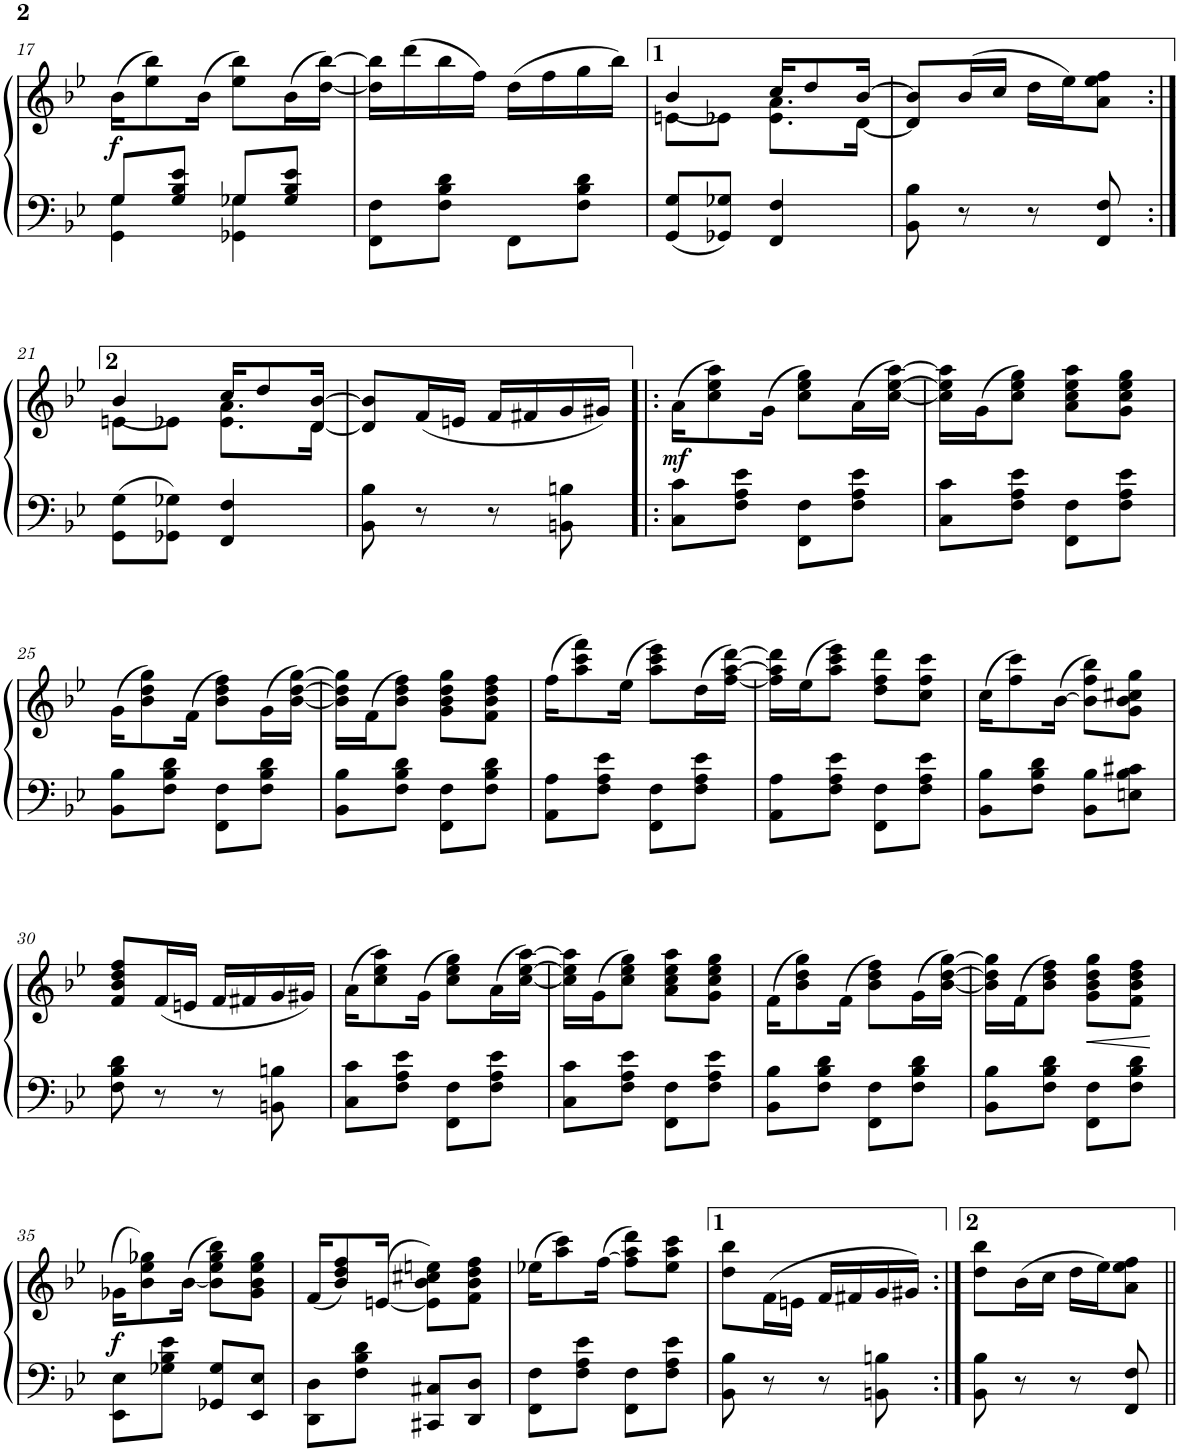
**kern	**kern	**dynam
*part1	*part1	*part1
*staff2	*staff1	*staff1/2
*I"Piano	*	*
*I'Pno	*	*
!!LO:PB:g=z
*clefF4	*clefG2	*
*k[b-e-]	*k[b-e-]	*
*M2/4	*M2/4	*
=17	=17	=17
*^	*	*
!	!	!	!LO:DY:b
8G/L	4GG\ 4G\	(16b-\KL	f
.	.	8ee-\ 8bb-\)	.
8G/ 8B-/ 8e-/J	.	.	.
.	.	(16b-\Jk	.
8G-X/L	4GG-X\ 4G-\	8ee-\ 8bb-\L)	.
8G-/ 8B-/ 8e-/J	.	(16b-\L	.
.	.	[16dd\ [16bb-\JJ)	.
*v	*v	*	*
=18	=18	=18
8FF\ 8F\L	16dd\] 16bb-\]LL	.
.	(16ddd\	.
8F\ 8B-\ 8d\J	16bb-\	.
.	16ff\JJ)	.
8FF\L	(16dd\LL	.
.	16ff\	.
8F\ 8B-\ 8d\J	16gg\	.
.	16bb-\JJ)	.
=19	=19	=19
*	*^	*
8GG/ 8G/L	4b-/	(8en\L	.
8GG-X/ 8G-X/J	.	8e-X\J)	.
4FF/ 4F/	16cc/KL	8.e-\ 8.a\L	.
.	8dd/	.	.
.	[16b-/Jk	[16d\Jk	.
=20	=20	=20	=20
8BB-\ 8B-\	8b-/L]	8d/]	.
8r	(16b-/L	4.ryy	.
.	16cc/JJ	.	.
8r	16dd\LL	.	.
.	16ee-\J)	.	.
8FF/ 8F/	8a\ 8ee-\ 8ff\J	.	.
!!LO:LB:g=z	!!
=21:|!	=21:|!	=21:|!	=21:|!
8GG\ 8G\L	4b-/	(8en\L	.
8GG-X\ 8G-X\J	.	8e-X\J)	.
4FF/ 4F/	16cc/KL	8.e-\ 8.a\L	.
.	8dd/	.	.
.	[<16d/ [16b-/Jk	16d\Jk	.
*	*v	*v	*
=22	=22	=22
8BB-\ 8B-\	8d/] 8b-/]L	.
8r	(16f/L	.
.	16en/JJ	.
8r	16f/LL	.
.	16f#X/	.
8BBn\ 8Bn\	16g/	.
.	16g#X/JJ)	.
=23!|:	=23!|:	=23!|:
!	!	!LO:DY:b
8C\ 8c\L	(16a\KL	mf
.	8cc\ 8ee-\ 8aa\)	.
8F\ 8A\ 8e-\J	.	.
.	(16g\Jk	.
8FF\ 8F\L	8cc\ 8ee-\ 8gg\L)	.
8F\ 8A\ 8e-\J	(16a\L	.
.	[16cc\ [16ee-\ [16aa\JJ)	.
=24	=24	=24
8C\ 8c\L	16cc\] 16ee-\] 16aa\]LL	.
.	(16g\J	.
8F\ 8A\ 8e-\J	8cc\ 8ee-\ 8gg\J)	.
8FF\ 8F\L	8a\ 8cc\ 8ee-\ 8aa\L	.
8F\ 8A\ 8e-\J	8g\ 8cc\ 8ee-\ 8gg\J	.
!!LO:LB:g=z
=25	=25	=25
8BB-\ 8B-\L	(16g\KL	.
.	8b-\ 8dd\ 8gg\)	.
8F\ 8B-\ 8d\J	.	.
.	(16f\Jk	.
8FF\ 8F\L	8b-\ 8dd\ 8ff\L)	.
8F\ 8B-\ 8d\J	(16g\L	.
.	[16b-\ [16dd\ [16gg\JJ)	.
=26	=26	=26
8BB-\ 8B-\L	16b-\] 16dd\] 16gg\]LL	.
.	(16f\J	.
8F\ 8B-\ 8d\J	8b-\ 8dd\ 8ff\J)	.
8FF\ 8F\L	8g\ 8b-\ 8dd\ 8gg\L	.
8F\ 8B-\ 8d\J	8f\ 8b-\ 8dd\ 8ff\J	.
=27	=27	=27
8AA\ 8A\L	(16ff\KL	.
.	8aa\ 8ccc\ 8fff\)	.
8F\ 8A\ 8e-\J	.	.
.	(16ee-\Jk	.
8FF\ 8F\L	8aa\ 8ccc\ 8eee-\L)	.
8F\ 8A\ 8e-\J	(16dd\L	.
.	[16ff\ [16aa\ [16ddd\JJ)	.
=28	=28	=28
8AA\ 8A\L	16ff\] 16aa\] 16ddd\]LL	.
.	(16ee-\J	.
8F\ 8A\ 8e-\J	8aa\ 8ccc\ 8eee-\J)	.
8FF\ 8F\L	8dd\ 8ff\ 8ddd\L	.
8F\ 8A\ 8e-\J	8cc\ 8ff\ 8ccc\J	.
=29	=29	=29
8BB-\ 8B-\L	(16cc\KL	.
.	8ff\ 8ccc\)	.
8F\ 8B-\ 8d\J	.	.
.	([16b-\Jk	.
8BB-\ 8B-\L	8b-\] 8ff\ 8bb-\L)	.
8En\ 8B-\ 8c#X\J	8g\ 8b-\ 8cc#X\ 8gg\J	.
!!LO:LB:g=z
=30	=30	=30
8F\ 8B-\ 8d\	8f/ 8b-/ 8dd/ 8ff/L	.
8r	(16f/L	.
.	16en/JJ	.
8r	16f/LL	.
.	16f#X/	.
8BBn\ 8Bn\	16g/	.
.	16g#X/JJ)	.
=31	=31	=31
8C\ 8c\L	(16a\KL	.
.	8cc\ 8ee-\ 8aa\)	.
8F\ 8A\ 8e-\J	.	.
.	(16g\Jk	.
8FF\ 8F\L	8cc\ 8ee-\ 8gg\L)	.
8F\ 8A\ 8e-\J	(16a\L	.
.	[16cc\ [16ee-\ [16aa\JJ)	.
=32	=32	=32
8C\ 8c\L	16cc\] 16ee-\] 16aa\]LL	.
.	(16g\J	.
8F\ 8A\ 8e-\J	8cc\ 8ee-\ 8gg\J)	.
8FF\ 8F\L	8a\ 8cc\ 8ee-\ 8aa\L	.
8F\ 8A\ 8e-\J	8g\ 8cc\ 8ee-\ 8gg\J	.
=33	=33	=33
8BB-\ 8B-\L	(16f\KL	.
.	8b-\ 8dd\ 8gg\)	.
8F\ 8B-\ 8d\J	.	.
.	(16f\Jk	.
8FF\ 8F\L	8b-\ 8dd\ 8ff\L)	.
8F\ 8B-\ 8d\J	(16g\L	.
.	[16b-\ [16dd\ [16gg\JJ)	.
=34	=34	=34
8BB-\ 8B-\L	16b-\] 16dd\] 16gg\]LL	.
.	(16f\J	.
8F\ 8B-\ 8d\J	8b-\ 8dd\ 8ff\J)	.
!	!	!LO:HP:b
8FF\ 8F\L	8g\ 8b-\ 8dd\ 8gg\L	<
8F\ 8B-\ 8d\J	8f\ 8b-\ 8dd\ 8ff\J	.
.	.	[
!!LO:LB:g=z
=35	=35	=35
!	!	!LO:DY:b
8EE-\ 8E-\L	(16g-X\KL	f
.	8b-\ 8ee-\ 8gg-X\)	.
8G-X\ 8B-\ 8e-\J	.	.
.	(>[<16b-\Jk	.
8GG-X/ 8G-/L	8b-\] 8ee-\ 8gg-\ 8bb-\L)	.
8EE-/ 8E-/J	8g-\ 8b-\ 8ee-\ 8gg-\J	.
=36	=36	=36
8DD\ 8D\L	(16f/KL	.
.	8b-/ 8dd/ 8ff/)	.
8F\ 8B-\ 8d\J	.	.
.	(>[<16en/Jk	.
8CC#X/ 8C#X/L	8e\] 8b-\ 8cc#X\ 8een\L)	.
8DD/ 8D/J	8f\ 8b-\ 8dd\ 8ff\J	.
=37	=37	=37
8FF\ 8F\L	(16ee-X\KL	.
.	8aa\ 8ccc\)	.
8F\ 8A\ 8e-\J	.	.
.	([16ff\Jk	.
8FF\ 8F\L	8ff\] 8aa\ 8ddd\L)	.
8F\ 8A\ 8e-\J	8ee-\ 8aa\ 8ccc\J	.
=38	=38	=38
8BB-\ 8B-\	8dd\ 8bb-\L	.
8r	(16f\L	.
.	16en\JJ	.
8r	16f/LL	.
.	16f#X/	.
8BBn\ 8Bn\	16g/	.
.	16g#X/JJ)	.
=39:|!	=39:|!	=39:|!
8BB-\ 8B-\	8dd\ 8bb-\L	.
8r	(16b-\L	.
.	16cc\JJ	.
8r	16dd\LL	.
.	16ee-\J)	.
8FF/ 8F/	8a\ 8ee-\ 8ff\J	.
=||	=||	=||
*-	*-	*-
